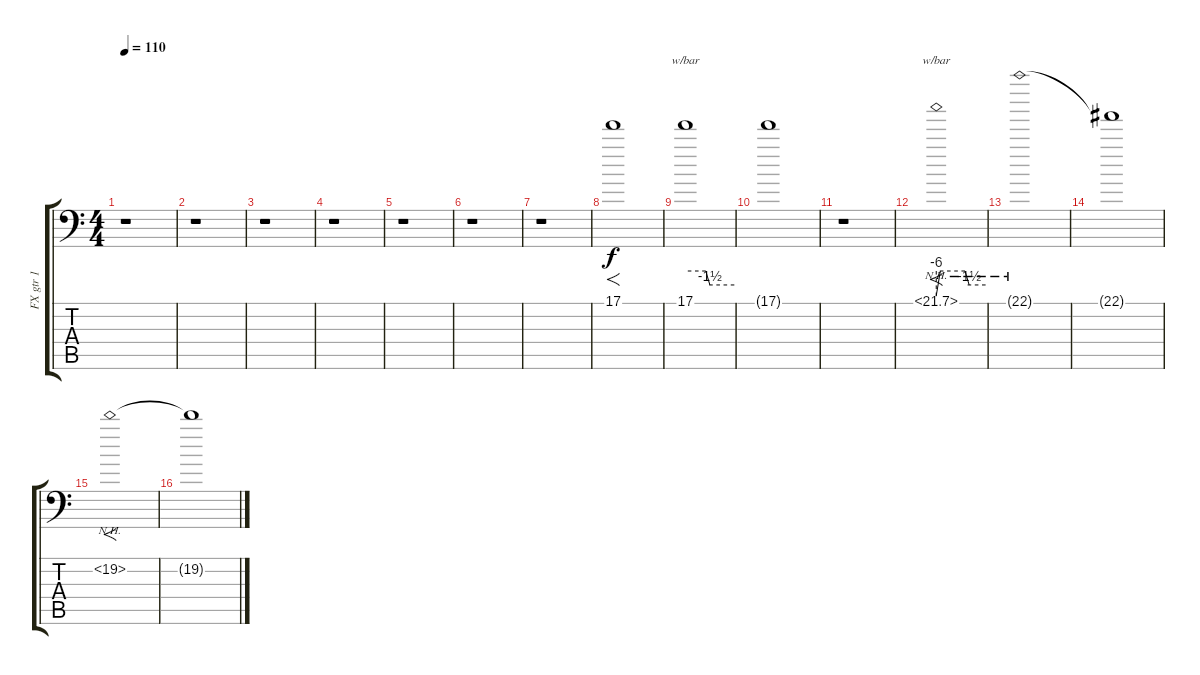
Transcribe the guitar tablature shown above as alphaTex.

\track ("FX gtr 1" "FX gtr 1") {instrument overdrivenguitar}
\staff {score tabs}
\tuning (C4 G3 Eb3 Bb2 F2 Bb1) {hide}
\ts (4 4)
\tempo 110
\clef f4
\ks c
r.1{dy f} |
r.1 |
r.1 |
r.1 |
r.1 |
r.1 |
r.1 |
17.1.1{f} |
17.1.1{tbe (custom default 0 0 25 0 30 -6 60 -6)} |
17.1{t}.1 |
r.1 |
22.1{nh}.1{f tbe (custom default 0 -24 5 0 35 0 40 -6 60 -6)} |
22.1{nh t}.1 |
22.1{t}.1 |
19.2{nh}.1{f} |
19.2{t}.1
